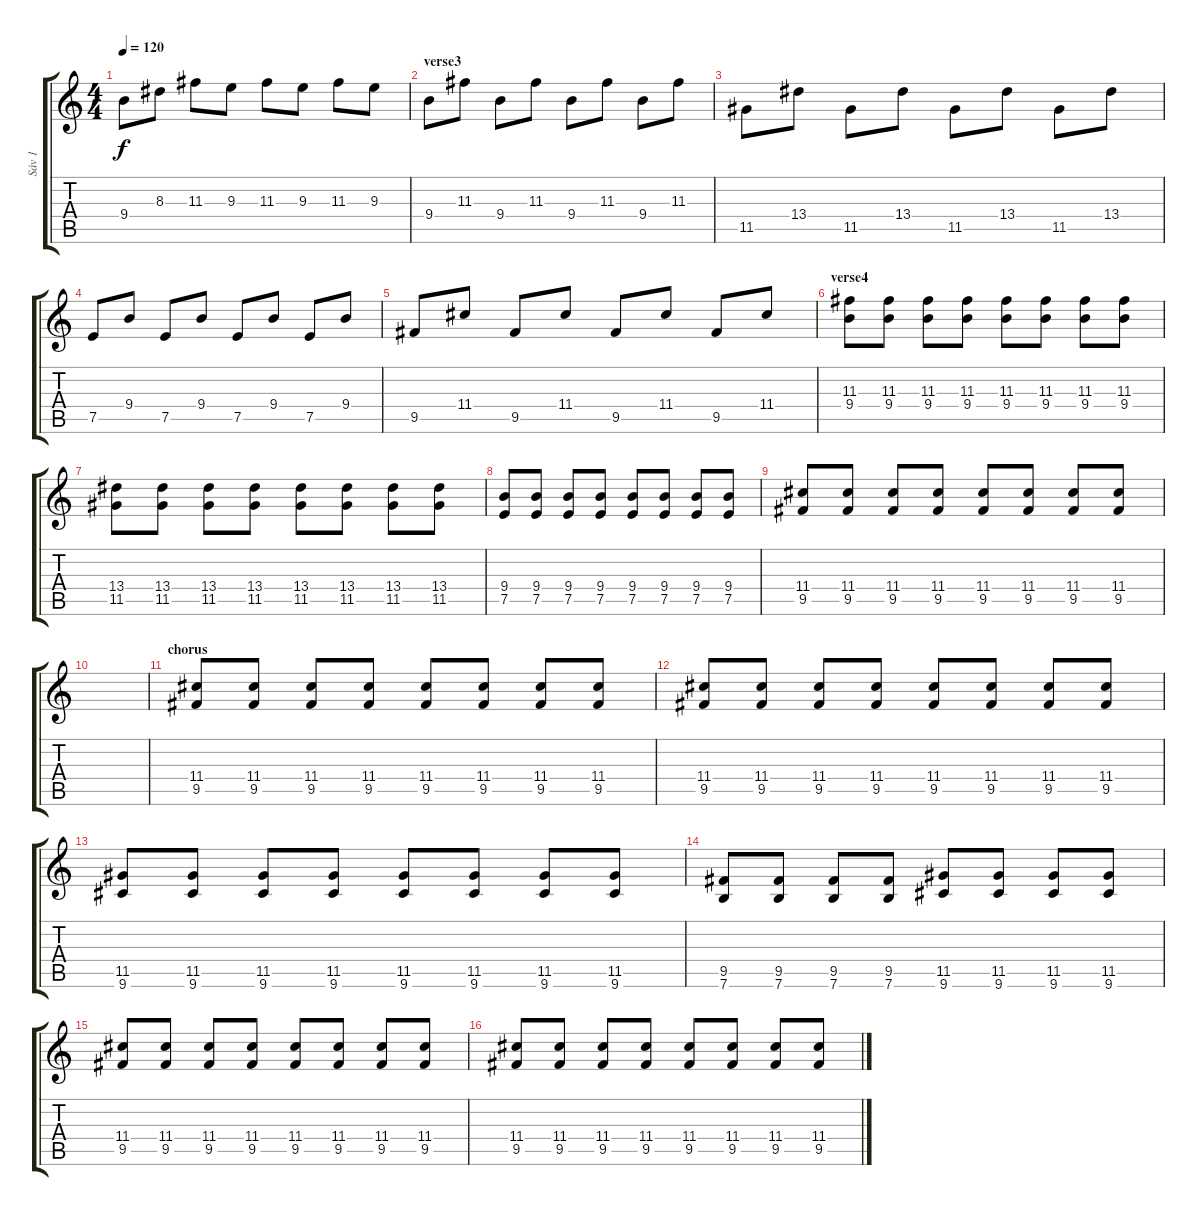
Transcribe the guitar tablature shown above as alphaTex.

\track ("Sáv 1" "Sáv 1") {instrument distortionguitar}
\staff {score tabs}
\tuning (E4 B3 G3 D3 A2 E2) {hide}
\ts (4 4)
\tempo 120
\clef g2
\ks c
9.4.8{dy f} 8.3.8 11.3.8 9.3.8 11.3.8 9.3.8 11.3.8 9.3.8 |
\section ("" "verse3")
9.4.8{instrument electricguitarclean} 11.3.8 9.4.8 11.3.8 9.4.8 11.3.8 9.4.8 11.3.8 |
11.5.8 13.4.8 11.5.8 13.4.8 11.5.8 13.4.8 11.5.8 13.4.8 |
7.5.8 9.4.8 7.5.8 9.4.8 7.5.8 9.4.8 7.5.8 9.4.8 |
9.5.8 11.4.8 9.5.8 11.4.8 9.5.8 11.4.8 9.5.8 11.4.8 |
\section ("" "verse4")
(11.3 9.4).8{instrument distortionguitar} (11.3 9.4).8 (11.3 9.4).8 (11.3 9.4).8 (11.3 9.4).8 (11.3 9.4).8 (11.3 9.4).8 (11.3 9.4).8 |
(13.4 11.5).8 (13.4 11.5).8 (13.4 11.5).8 (13.4 11.5).8 (13.4 11.5).8 (13.4 11.5).8 (13.4 11.5).8 (13.4 11.5).8 |
(9.4 7.5).8 (9.4 7.5).8 (9.4 7.5).8 (9.4 7.5).8 (9.4 7.5).8 (9.4 7.5).8 (9.4 7.5).8 (9.4 7.5).8 |
(11.4 9.5).8 (11.4 9.5).8 (11.4 9.5).8 (11.4 9.5).8 (11.4 9.5).8 (11.4 9.5).8 (11.4 9.5).8 (11.4 9.5).8 |
|
\section ("" "chorus")
(11.4 9.5).8 (11.4 9.5).8 (11.4 9.5).8 (11.4 9.5).8 (11.4 9.5).8 (11.4 9.5).8 (11.4 9.5).8 (11.4 9.5).8 |
(11.4 9.5).8 (11.4 9.5).8 (11.4 9.5).8 (11.4 9.5).8 (11.4 9.5).8 (11.4 9.5).8 (11.4 9.5).8 (11.4 9.5).8 |
(11.5 9.6).8 (11.5 9.6).8 (11.5 9.6).8 (11.5 9.6).8 (11.5 9.6).8 (11.5 9.6).8 (11.5 9.6).8 (11.5 9.6).8 |
(9.5 7.6).8 (9.5 7.6).8 (9.5 7.6).8 (9.5 7.6).8 (11.5 9.6).8 (11.5 9.6).8 (11.5 9.6).8 (11.5 9.6).8 |
(11.4 9.5).8 (11.4 9.5).8 (11.4 9.5).8 (11.4 9.5).8 (11.4 9.5).8 (11.4 9.5).8 (11.4 9.5).8 (11.4 9.5).8 |
(11.4 9.5).8 (11.4 9.5).8 (11.4 9.5).8 (11.4 9.5).8 (11.4 9.5).8 (11.4 9.5).8 (11.4 9.5).8 (11.4 9.5).8
